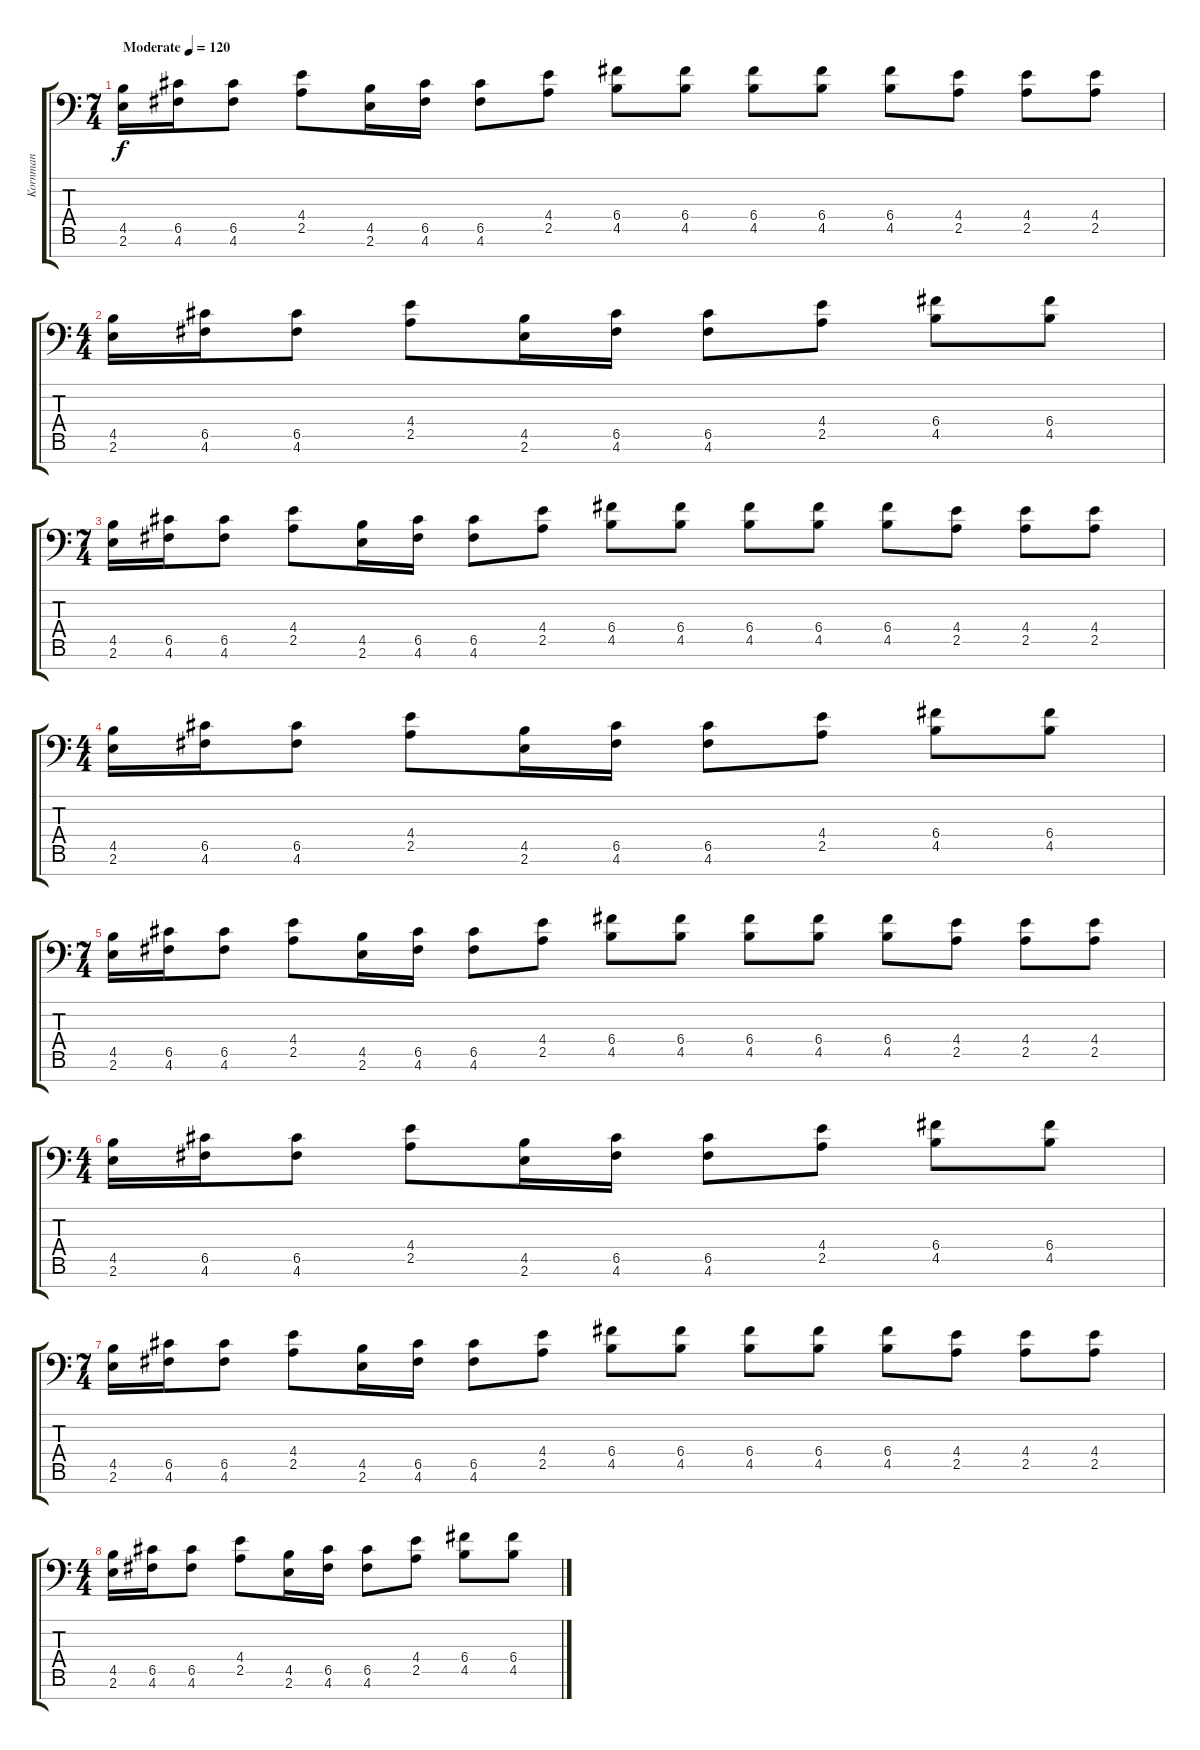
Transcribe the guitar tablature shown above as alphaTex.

\track ("Kornman" "Kornman") {instrument overdrivenguitar}
\staff {score tabs}
\tuning (D4 A3 F3 C3 G2 D2 A1) {hide}
\ts (7 4)
\tempo (120 "Moderate")
\tempo 140
\tempo (120 "Moderate")
\clef f4
\ks c
(4.5 2.6).16{dy f instrument overdrivenguitar} (6.5 4.6).16 (6.5 4.6).8 (4.4 2.5).8 (4.5 2.6).16 (6.5 4.6).16 (6.5 4.6).8 (4.4 2.5).8 (6.4 4.5).8 (6.4 4.5).8 (6.4 4.5).8 (6.4 4.5).8 (6.4 4.5).8 (4.4 2.5).8 (4.4 2.5).8 (4.4 2.5).8 |
\ts (4 4)
(4.5 2.6).16 (6.5 4.6).16 (6.5 4.6).8 (4.4 2.5).8 (4.5 2.6).16 (6.5 4.6).16 (6.5 4.6).8 (4.4 2.5).8 (6.4 4.5).8 (6.4 4.5).8 |
\ts (7 4)
(4.5 2.6).16 (6.5 4.6).16 (6.5 4.6).8 (4.4 2.5).8 (4.5 2.6).16 (6.5 4.6).16 (6.5 4.6).8 (4.4 2.5).8 (6.4 4.5).8 (6.4 4.5).8 (6.4 4.5).8 (6.4 4.5).8 (6.4 4.5).8 (4.4 2.5).8 (4.4 2.5).8 (4.4 2.5).8 |
\ts (4 4)
(4.5 2.6).16 (6.5 4.6).16 (6.5 4.6).8 (4.4 2.5).8 (4.5 2.6).16 (6.5 4.6).16 (6.5 4.6).8 (4.4 2.5).8 (6.4 4.5).8 (6.4 4.5).8 |
\ts (7 4)
(4.5 2.6).16 (6.5 4.6).16 (6.5 4.6).8 (4.4 2.5).8 (4.5 2.6).16 (6.5 4.6).16 (6.5 4.6).8 (4.4 2.5).8 (6.4 4.5).8 (6.4 4.5).8 (6.4 4.5).8 (6.4 4.5).8 (6.4 4.5).8 (4.4 2.5).8 (4.4 2.5).8 (4.4 2.5).8 |
\ts (4 4)
(4.5 2.6).16 (6.5 4.6).16 (6.5 4.6).8 (4.4 2.5).8 (4.5 2.6).16 (6.5 4.6).16 (6.5 4.6).8 (4.4 2.5).8 (6.4 4.5).8 (6.4 4.5).8 |
\ts (7 4)
(4.5 2.6).16 (6.5 4.6).16 (6.5 4.6).8 (4.4 2.5).8 (4.5 2.6).16 (6.5 4.6).16 (6.5 4.6).8 (4.4 2.5).8 (6.4 4.5).8 (6.4 4.5).8 (6.4 4.5).8 (6.4 4.5).8 (6.4 4.5).8 (4.4 2.5).8 (4.4 2.5).8 (4.4 2.5).8 |
\ts (4 4)
(4.5 2.6).16 (6.5 4.6).16 (6.5 4.6).8 (4.4 2.5).8 (4.5 2.6).16 (6.5 4.6).16 (6.5 4.6).8 (4.4 2.5).8 (6.4 4.5).8 (6.4 4.5).8
